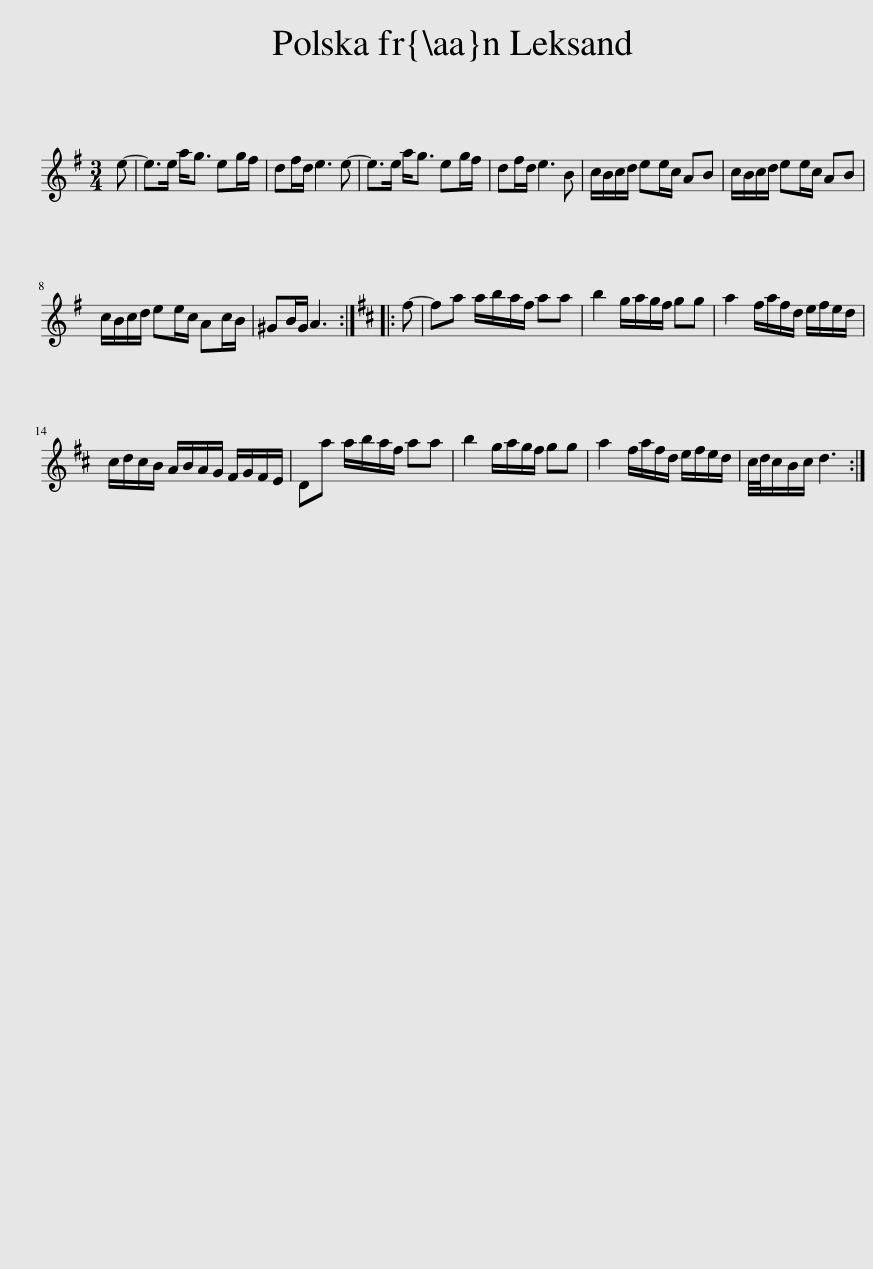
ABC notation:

X:1
L:1/8
M:3/4
I:linebreak $
K:G
V:1 treble
V:1
 e- | e>e a<g eg/f/ | df/d/ e3 e- | e>e a<g eg/f/ | df/d/ e3 B | %5
 c/B/c/d/ ee/c/ AB | c/B/c/d/ ee/c/ AB |$ c/B/c/d/ ee/c/ Ac/B/ | ^GB/G/ A3 ::[K:D] f- | %10
 fa a/b/a/f/ aa | b2 g/a/g/f/ gg | a2 f/a/f/d/ e/f/e/d/ |$ c/d/c/B/ A/B/A/G/ F/G/F/E/ | Da a/b/a/f/ aa | %15
 b2 g/a/g/f/ gg | a2 f/a/f/d/ e/f/e/d/ | c/4d/4c/B/c/ d3 :| %18
